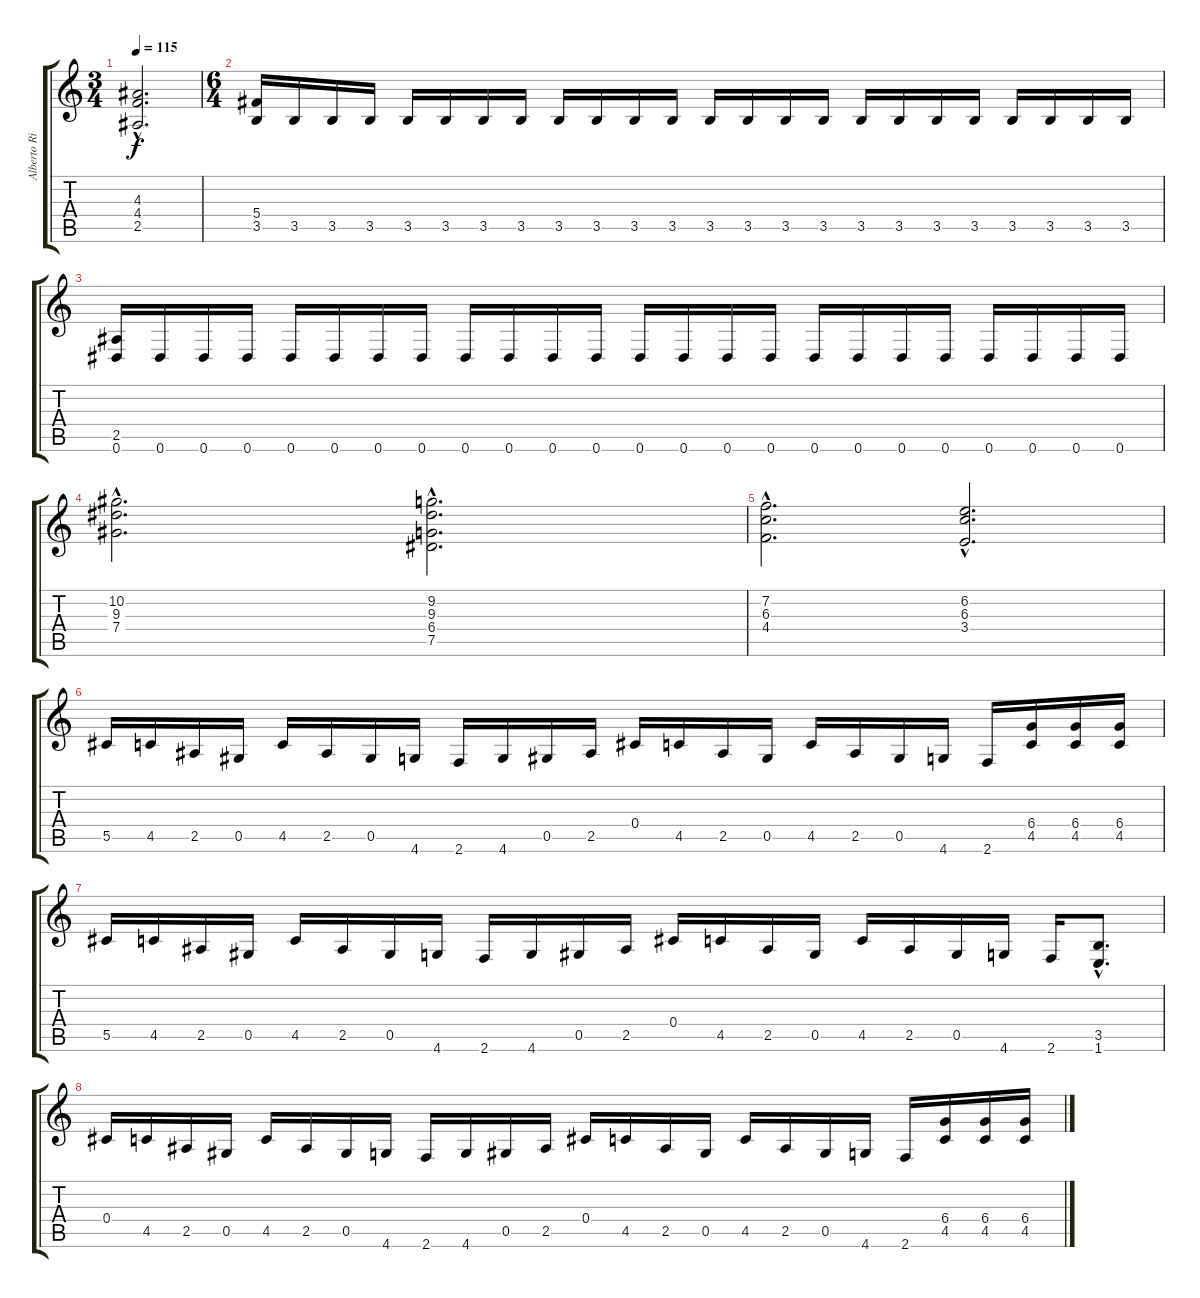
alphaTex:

\track ("Alberto Rionda" "Alberto Ri") {instrument distortionguitar}
\staff {score tabs}
\tuning (Eb4 Bb3 Gb3 Db3 Ab2 Eb2) {hide}
\ts (3 4)
\tempo 115
\clef g2
\ks c
(4.3{hac} 4.4{hac} 2.5{hac}).2{d dy f} |
\ts (6 4)
(5.4 3.5).16 3.5.16 3.5.16 3.5.16 3.5.16 3.5.16 3.5.16 3.5.16 3.5.16 3.5.16 3.5.16 3.5.16 3.5.16 3.5.16 3.5.16 3.5.16 3.5.16 3.5.16 3.5.16 3.5.16 3.5.16 3.5.16 3.5.16 3.5.16 |
(2.5 0.6).16 0.6.16 0.6.16 0.6.16 0.6.16 0.6.16 0.6.16 0.6.16 0.6.16 0.6.16 0.6.16 0.6.16 0.6.16 0.6.16 0.6.16 0.6.16 0.6.16 0.6.16 0.6.16 0.6.16 0.6.16 0.6.16 0.6.16 0.6.16 |
(10.2{hac} 9.3{hac} 7.4{hac}).2{d} (9.2{hac} 9.3{hac} 6.4{hac} 7.5{hac}).2{d} |
(7.2{hac} 6.3{hac} 4.4{hac}).2{d} (6.2{hac} 6.3{hac} 3.4{hac}).2{d} |
5.5.16 4.5.16 2.5.16 0.5.16 4.5.16 2.5.16 0.5.16 4.6.16 2.6.16 4.6.16 0.5.16 2.5.16 0.4.16 4.5.16 2.5.16 0.5.16 4.5.16 2.5.16 0.5.16 4.6.16 2.6.16 (6.4 4.5).16 (6.4 4.5).16 (6.4 4.5).16 |
5.5.16 4.5.16 2.5.16 0.5.16 4.5.16 2.5.16 0.5.16 4.6.16 2.6.16 4.6.16 0.5.16 2.5.16 0.4.16 4.5.16 2.5.16 0.5.16 4.5.16 2.5.16 0.5.16 4.6.16 2.6.16 (3.5{hac} 1.6{hac}).8{d} |
0.4.16 4.5.16 2.5.16 0.5.16 4.5.16 2.5.16 0.5.16 4.6.16 2.6.16 4.6.16 0.5.16 2.5.16 0.4.16 4.5.16 2.5.16 0.5.16 4.5.16 2.5.16 0.5.16 4.6.16 2.6.16 (6.4 4.5).16 (6.4 4.5).16 (6.4 4.5).16
